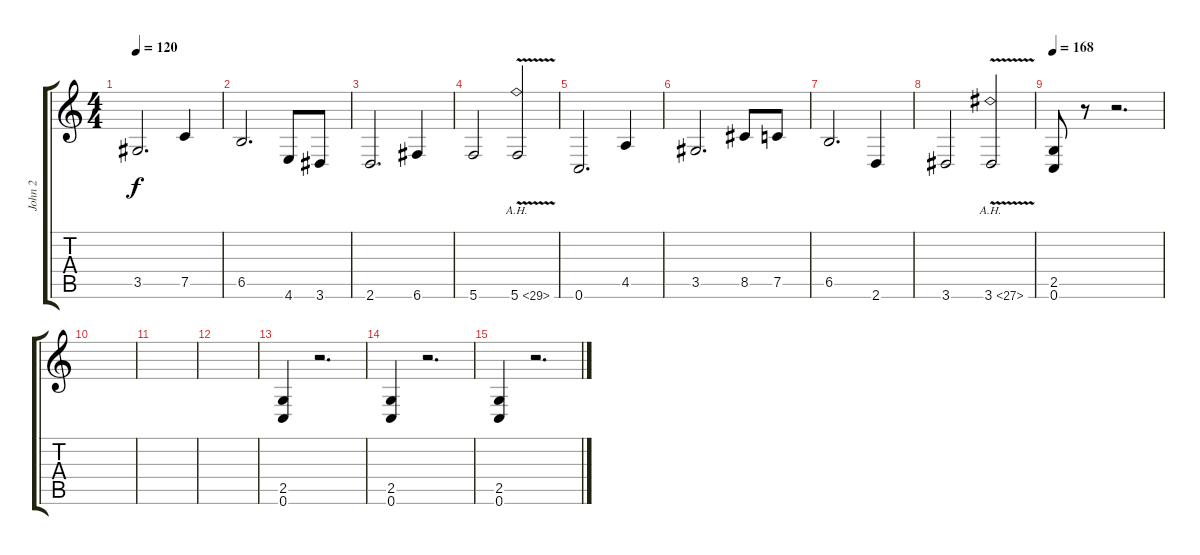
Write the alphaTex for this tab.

\track ("John 2" "John 2") {instrument distortionguitar}
\staff {score tabs}
\tuning (C4 G3 Eb3 Bb2 F2 C2) {hide}
\ts (4 4)
\tempo 120
\clef g2
\ks c
3.5.2{d dy f} 7.5.4 |
6.5.2{d} 4.6.8 3.6.8 |
2.6.2{d} 6.6.4 |
5.6.2 5.6{ah 24 v}.2 |
0.6.2{d} 4.5.4 |
3.5.2{d} 8.5.8 7.5.8 |
6.5.2{d} 2.6.4 |
3.6.2 3.6{ah 24 v}.2 |
\tempo 168
(2.5 0.6).8 r.8 r.2{d} |
|
|
|
(2.5 0.6).4 r.2{d} |
(2.5 0.6).4 r.2{d} |
(2.5 0.6).4 r.2{d}
